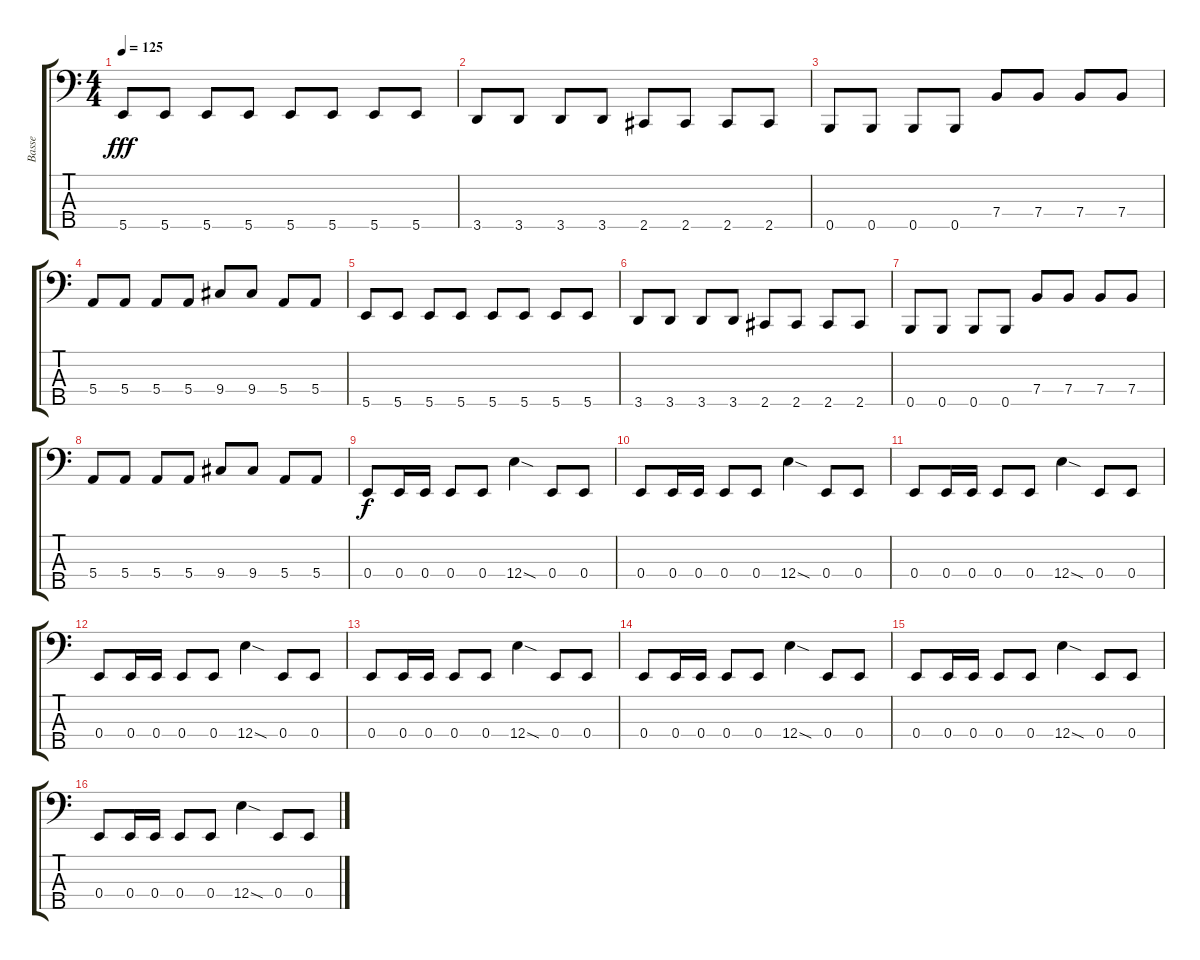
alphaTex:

\track ("Basse" "Basse") {instrument electricbasspick}
\staff {score tabs}
\tuning (G2 D2 A1 E1 B0) {hide}
\ts (4 4)
\tempo 125
\clef f4
\ks c
5.5.8{dy fff} 5.5.8 5.5.8 5.5.8 5.5.8 5.5.8 5.5.8 5.5.8 |
3.5.8 3.5.8 3.5.8 3.5.8 2.5.8 2.5.8 2.5.8 2.5.8 |
0.5.8 0.5.8 0.5.8 0.5.8 7.4.8 7.4.8 7.4.8 7.4.8 |
5.4.8 5.4.8 5.4.8 5.4.8 9.4.8 9.4.8 5.4.8 5.4.8 |
5.5.8 5.5.8 5.5.8 5.5.8 5.5.8 5.5.8 5.5.8 5.5.8 |
3.5.8 3.5.8 3.5.8 3.5.8 2.5.8 2.5.8 2.5.8 2.5.8 |
0.5.8 0.5.8 0.5.8 0.5.8 7.4.8 7.4.8 7.4.8 7.4.8 |
5.4.8 5.4.8 5.4.8 5.4.8 9.4.8 9.4.8 5.4.8 5.4.8 |
0.4.8{dy f} 0.4.16 0.4.16 0.4.8 0.4.8 12.4{sod}.4 0.4.8 0.4.8 |
0.4.8 0.4.16 0.4.16 0.4.8 0.4.8 12.4{sod}.4 0.4.8 0.4.8 |
0.4.8 0.4.16 0.4.16 0.4.8 0.4.8 12.4{sod}.4 0.4.8 0.4.8 |
0.4.8 0.4.16 0.4.16 0.4.8 0.4.8 12.4{sod}.4 0.4.8 0.4.8 |
0.4.8 0.4.16 0.4.16 0.4.8 0.4.8 12.4{sod}.4 0.4.8 0.4.8 |
0.4.8 0.4.16 0.4.16 0.4.8 0.4.8 12.4{sod}.4 0.4.8 0.4.8 |
0.4.8 0.4.16 0.4.16 0.4.8 0.4.8 12.4{sod}.4 0.4.8 0.4.8 |
0.4.8 0.4.16 0.4.16 0.4.8 0.4.8 12.4{sod}.4 0.4.8 0.4.8
